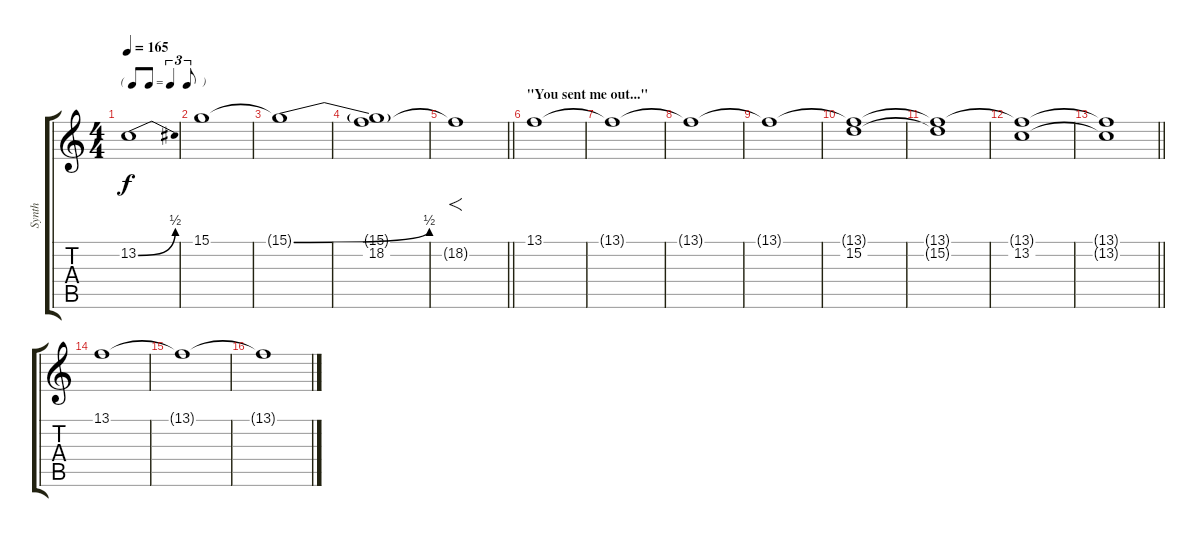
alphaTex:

\track ("Synth" "Synth") {instrument synthstrings1}
\staff {score tabs}
\tuning (E4 B3 G3 D3 A2 D2) {hide}
\ts (4 4)
\tf triplet8th
\tempo 165
\clef g2
\ks c
13.2{be (bend 0 0 60 2) t}.1{dy f} |
15.1.1 |
15.1{be (bend 0 0 60 2) t}.1 |
(15.1{t} 18.2).1{volume 0} |
\barLineRight lightlight
18.2{t}.1{f volume 9} |
\section ("" "\"You sent me out...\"")
13.1.1 |
13.1{t}.1 |
13.1{t}.1 |
13.1{t}.1 |
(13.1{t} 15.2).1 |
(13.1{t} 15.2{t}).1 |
(13.1{t} 13.2).1 |
\barLineRight lightlight
(13.1{t} 13.2{t}).1 |
13.1.1 |
13.1{t}.1 |
13.1{t}.1
